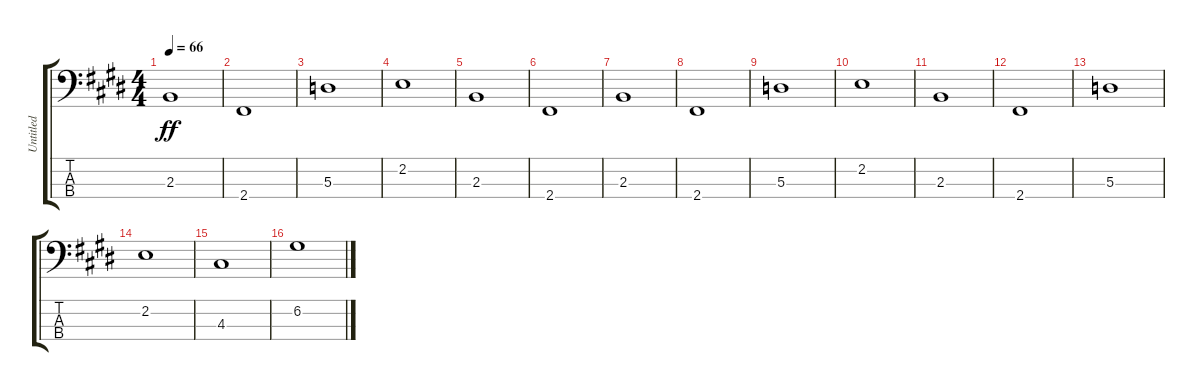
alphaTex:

\track ("Untitled" "Untitled") {instrument electricbassfinger}
\staff {score tabs}
\tuning (G2 D2 A1 E1) {hide}
\ts (4 4)
\tempo 66
\clef f4
\ks e
2.3.1{dy ff} |
2.4.1 |
5.3.1 |
2.2.1 |
2.3.1 |
2.4.1 |
2.3.1 |
2.4.1 |
5.3.1 |
2.2.1 |
2.3.1 |
2.4.1 |
5.3.1 |
2.2.1 |
4.3.1 |
6.2.1
